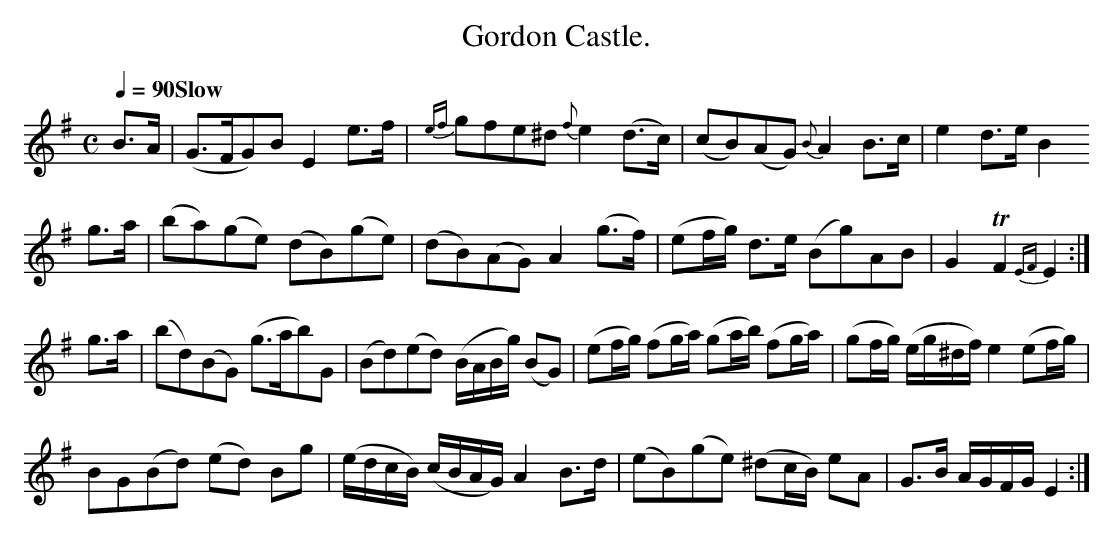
X:1
T:Gordon Castle.
M:C
L:1/8
Q:1/4=90 "Slow"
K:E Minor
B>A|(G>FG)B   E2  e>f|{ef}gfe^d  {f}e2 (d>c)|(cB)(AG)  {B}A2B>c|e2 d>e     B2
g>a|(ba)(ge) (dB)(ge)|     (dB)(AG)   A2 (g>f)|(ef/g/) d>e  (Bg)AB |G2TF2 {EF}E2:|
g>a|(bd)(BG)        (g>ab)G        |(Bd)(ed)              (B/A/B/g/) (BG)   |\
    (ef/g/) (fg/a/) (ga/b/) (fg/a/)|(gf/g/)    (e/g/^d/f/) e2        (ef/g/)|
     BG(Bd)         (ed)    Bg     |(e/d/c/B/) (c/B/A/G/)  A2         B>d   |\
    (eB)(ge)       (^dc/B/) eA     | G>B        A/G/F/G/   E2              :|
